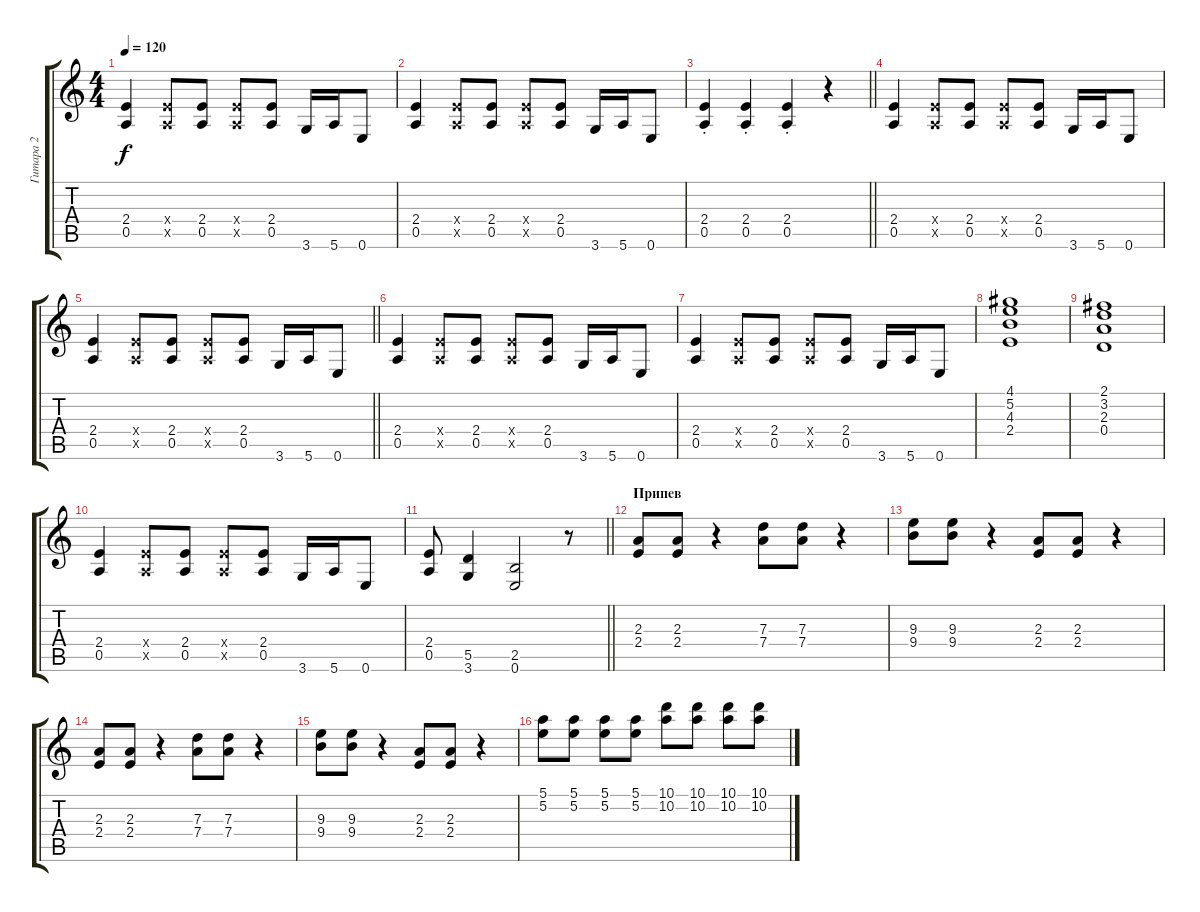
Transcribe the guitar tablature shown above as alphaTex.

\track ("Гитара 2" "Гитара 2") {instrument distortionguitar}
\staff {score tabs}
\tuning (E4 B3 G3 D3 A2 E2) {hide}
\ts (4 4)
\tempo 120
\clef g2
\ks c
(2.4 0.5).4{dy f} (2.4{x} 0.5{x}).8 (2.4 0.5).8 (2.4{x} 0.5{x}).8 (2.4 0.5).8 3.6.16 5.6.16 0.6.8 |
(2.4 0.5).4 (2.4{x} 0.5{x}).8 (2.4 0.5).8 (2.4{x} 0.5{x}).8 (2.4 0.5).8 3.6.16 5.6.16 0.6.8 |
\barLineRight lightlight
(2.4{st} 0.5{st}).4 (2.4{st} 0.5{st}).4 (2.4{st} 0.5{st}).4 r.4 |
(2.4 0.5).4 (2.4{x} 0.5{x}).8 (2.4 0.5).8 (2.4{x} 0.5{x}).8 (2.4 0.5).8 3.6.16 5.6.16 0.6.8 |
\barLineRight lightlight
(2.4 0.5).4 (2.4{x} 0.5{x}).8 (2.4 0.5).8 (2.4{x} 0.5{x}).8 (2.4 0.5).8 3.6.16 5.6.16 0.6.8 |
(2.4 0.5).4 (2.4{x} 0.5{x}).8 (2.4 0.5).8 (2.4{x} 0.5{x}).8 (2.4 0.5).8 3.6.16 5.6.16 0.6.8 |
(2.4 0.5).4 (2.4{x} 0.5{x}).8 (2.4 0.5).8 (2.4{x} 0.5{x}).8 (2.4 0.5).8 3.6.16 5.6.16 0.6.8 |
(4.1 5.2 4.3 2.4).1 |
(2.1 3.2 2.3 0.4).1 |
(2.4 0.5).4 (2.4{x} 0.5{x}).8 (2.4 0.5).8 (2.4{x} 0.5{x}).8 (2.4 0.5).8 3.6.16 5.6.16 0.6.8 |
\barLineRight lightlight
(2.4 0.5).8 (5.5 3.6).4 (2.5 0.6).2 r.8 |
\section ("" "Припев")
(2.3 2.4).8 (2.3 2.4).8 r.4 (7.3 7.4).8 (7.3 7.4).8 r.4 |
(9.3 9.4).8 (9.3 9.4).8 r.4 (2.3 2.4).8 (2.3 2.4).8 r.4 |
(2.3 2.4).8 (2.3 2.4).8 r.4 (7.3 7.4).8 (7.3 7.4).8 r.4 |
(9.3 9.4).8 (9.3 9.4).8 r.4 (2.3 2.4).8 (2.3 2.4).8 r.4 |
(5.1 5.2).8 (5.1 5.2).8 (5.1 5.2).8 (5.1 5.2).8 (10.1 10.2).8 (10.1 10.2).8 (10.1 10.2).8 (10.1 10.2).8
